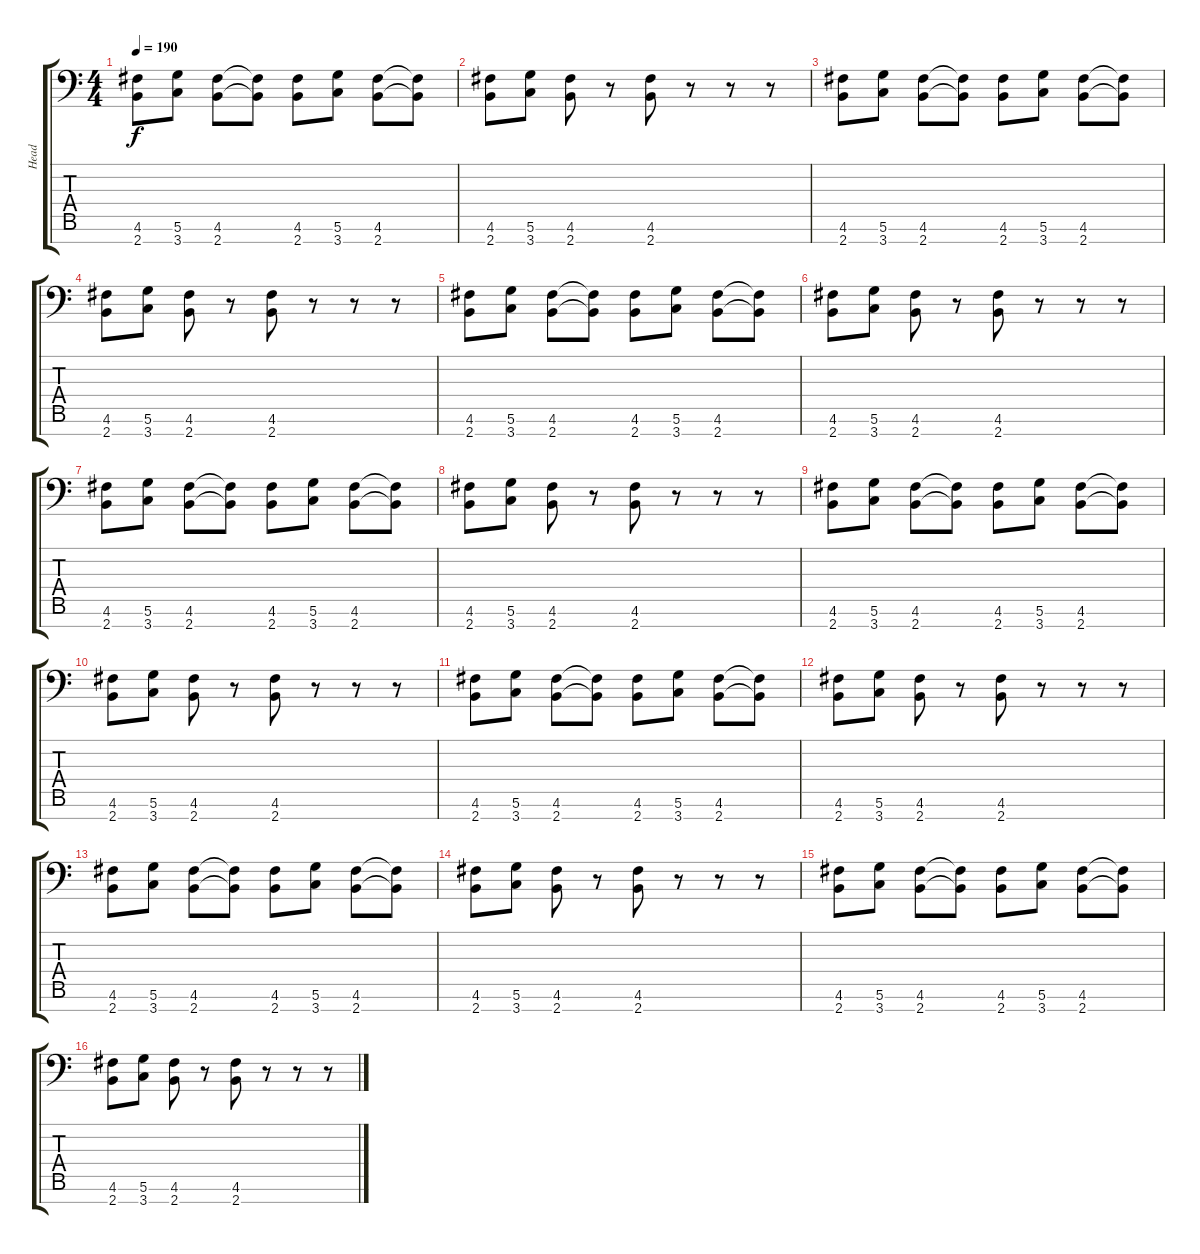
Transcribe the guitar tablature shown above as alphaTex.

\track ("Head" "Head") {instrument distortionguitar}
\staff {score tabs}
\tuning (D4 A3 F3 C3 G2 D2 A1) {hide}
\ts (4 4)
\tempo 190
\clef f4
\ks c
(4.6 2.7).8{dy f instrument distortionguitar} (5.6 3.7).8 (4.6 2.7).8 (4.6{t} 2.7{t}).8 (4.6 2.7).8 (5.6 3.7).8 (4.6 2.7).8 (4.6{t} 2.7{t}).8 |
(4.6 2.7).8 (5.6 3.7).8 (4.6 2.7).8 r.8 (4.6 2.7).8 r.8 r.8 r.8 |
(4.6 2.7).8 (5.6 3.7).8 (4.6 2.7).8 (4.6{t} 2.7{t}).8 (4.6 2.7).8 (5.6 3.7).8 (4.6 2.7).8 (4.6{t} 2.7{t}).8 |
(4.6 2.7).8 (5.6 3.7).8 (4.6 2.7).8 r.8 (4.6 2.7).8 r.8 r.8 r.8 |
(4.6 2.7).8 (5.6 3.7).8 (4.6 2.7).8 (4.6{t} 2.7{t}).8 (4.6 2.7).8 (5.6 3.7).8 (4.6 2.7).8 (4.6{t} 2.7{t}).8 |
(4.6 2.7).8 (5.6 3.7).8 (4.6 2.7).8 r.8 (4.6 2.7).8 r.8 r.8 r.8 |
(4.6 2.7).8 (5.6 3.7).8 (4.6 2.7).8 (4.6{t} 2.7{t}).8 (4.6 2.7).8 (5.6 3.7).8 (4.6 2.7).8 (4.6{t} 2.7{t}).8 |
(4.6 2.7).8 (5.6 3.7).8 (4.6 2.7).8 r.8 (4.6 2.7).8 r.8 r.8 r.8 |
(4.6 2.7).8 (5.6 3.7).8 (4.6 2.7).8 (4.6{t} 2.7{t}).8 (4.6 2.7).8 (5.6 3.7).8 (4.6 2.7).8 (4.6{t} 2.7{t}).8 |
(4.6 2.7).8 (5.6 3.7).8 (4.6 2.7).8 r.8 (4.6 2.7).8 r.8 r.8 r.8 |
(4.6 2.7).8 (5.6 3.7).8 (4.6 2.7).8 (4.6{t} 2.7{t}).8 (4.6 2.7).8 (5.6 3.7).8 (4.6 2.7).8 (4.6{t} 2.7{t}).8 |
(4.6 2.7).8 (5.6 3.7).8 (4.6 2.7).8 r.8 (4.6 2.7).8 r.8 r.8 r.8 |
(4.6 2.7).8 (5.6 3.7).8 (4.6 2.7).8 (4.6{t} 2.7{t}).8 (4.6 2.7).8 (5.6 3.7).8 (4.6 2.7).8 (4.6{t} 2.7{t}).8 |
(4.6 2.7).8 (5.6 3.7).8 (4.6 2.7).8 r.8 (4.6 2.7).8 r.8 r.8 r.8 |
(4.6 2.7).8 (5.6 3.7).8 (4.6 2.7).8 (4.6{t} 2.7{t}).8 (4.6 2.7).8 (5.6 3.7).8 (4.6 2.7).8 (4.6{t} 2.7{t}).8 |
(4.6 2.7).8 (5.6 3.7).8 (4.6 2.7).8 r.8 (4.6 2.7).8 r.8 r.8 r.8
